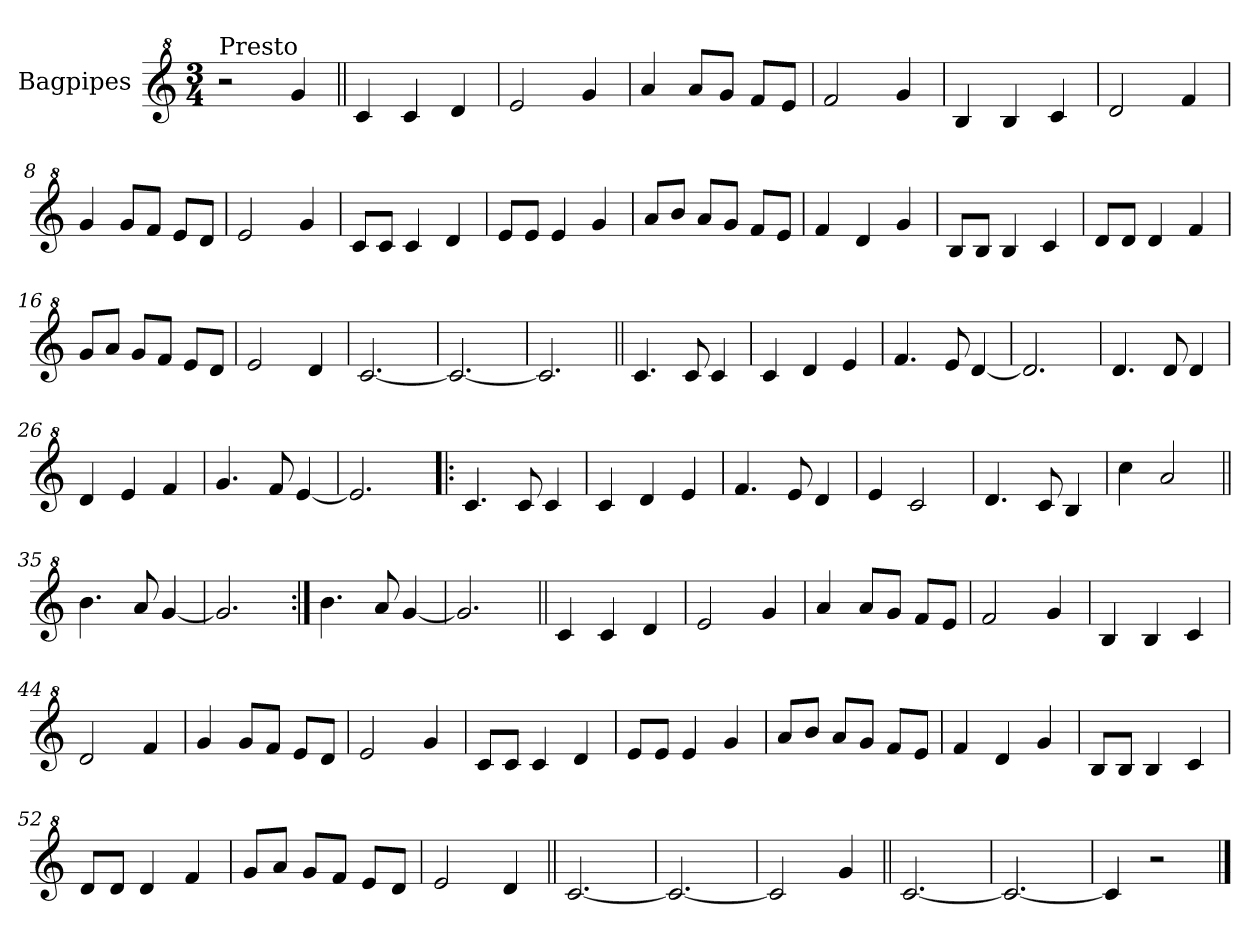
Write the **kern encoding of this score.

**kern
*part1
*staff1
*I"Bagpipes
*I'Bag
*clefG^2
*k[]
*C:
*M3/4
=1
!LO:TX:a:t=Presto
2r
4gg/
=2||
4cc/
4cc/
4dd/
=3
2ee/
4gg/
=4
4aa/
8aa/L
8gg/J
8ff/L
8ee/J
=5
2ff/
4gg/
=6
4b/
4b/
4cc/
=7
2dd/
4ff/
=8
4gg/
8gg/L
8ff/J
8ee/L
8dd/J
=9
2ee/
4gg/
=10
8cc/L
8cc/J
4cc/
4dd/
=11
8ee/L
8ee/J
4ee/
4gg/
!!LO:LB:g=z
=12
8aa/L
8bb/J
8aa/L
8gg/J
8ff/L
8ee/J
=13
4ff/
4dd/
4gg/
=14
8b/L
8b/J
4b/
4cc/
=15
8dd/L
8dd/J
4dd/
4ff/
=16
8gg/L
8aa/J
8gg/L
8ff/J
8ee/L
8dd/J
=17
2ee/
4dd/
=18
[2.cc/
=19
2.cc/_
=20
2.cc/]
=21||
4.cc/
8cc/
4cc/
!!LO:LB:g=z
=22
4cc/
4dd/
4ee/
=23
4.ff/
8ee/
[4dd/
=24
2.dd/]
=25
4.dd/
8dd/
4dd/
=26
4dd/
4ee/
4ff/
=27
4.gg/
8ff/
[4ee/
=28
2.ee/]
=29!|:
4.cc/
8cc/
4cc/
=30
4cc/
4dd/
4ee/
=31
4.ff/
8ee/
4dd/
!!LO:LB:g=z
=32
4ee/
2cc/
=33
4.dd/
8cc/
4b/
=34
4ccc\
2aa/
=35||
4.bb\
8aa/
[4gg/
=36
2.gg/]
=37:|!
4.bb\
8aa/
[4gg/
=38
2.gg/]
=39||
4cc/
4cc/
4dd/
=40
2ee/
4gg/
=41
4aa/
8aa/L
8gg/J
8ff/L
8ee/J
=42
2ff/
4gg/
!!LO:LB:g=z
=43
4b/
4b/
4cc/
=44
2dd/
4ff/
=45
4gg/
8gg/L
8ff/J
8ee/L
8dd/J
=46
2ee/
4gg/
=47
8cc/L
8cc/J
4cc/
4dd/
=48
8ee/L
8ee/J
4ee/
4gg/
=49
8aa/L
8bb/J
8aa/L
8gg/J
8ff/L
8ee/J
=50
4ff/
4dd/
4gg/
=51
8b/L
8b/J
4b/
4cc/
!!LO:LB:g=z
=52
8dd/L
8dd/J
4dd/
4ff/
=53
8gg/L
8aa/J
8gg/L
8ff/J
8ee/L
8dd/J
=54
2ee/
4dd/
=55||
[2.cc/
=56
2.cc/_
=57
2cc/]
4gg/
=58||
[2.cc/
=59
2.cc/_
=60
4cc/]
2r
==
*-
